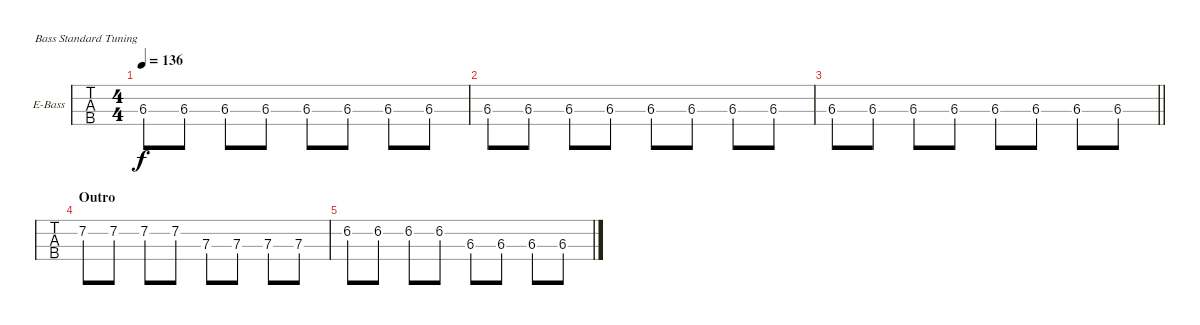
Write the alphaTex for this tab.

\bracketExtendMode groupsimilarinstruments
\firstSystemTrackNameOrientation horizontal
\otherSystemsTrackNameOrientation horizontal
\track ("Nikolai" "E-Bass") {instrument electricbassfinger}
\staff {tabs}
\tuning (G2 D2 A1 E1)
\ts (4 4)
\tempo 136
\clef f4
\ks ab
6.3.8{dy f} 6.3.8 6.3.8 6.3.8 6.3.8 6.3.8 6.3.8 6.3.8 |
6.3.8 6.3.8 6.3.8 6.3.8 6.3.8 6.3.8 6.3.8 6.3.8 |
\barLineRight lightlight
6.3.8 6.3.8 6.3.8 6.3.8 6.3.8 6.3.8 6.3.8 6.3.8 |
\section ("" "Outro")
7.2.8 7.2.8 7.2.8 7.2.8 7.3.8 7.3.8 7.3.8 7.3.8 |
6.2.8 6.2.8 6.2.8 6.2.8 6.3.8 6.3.8 6.3.8 6.3.8
